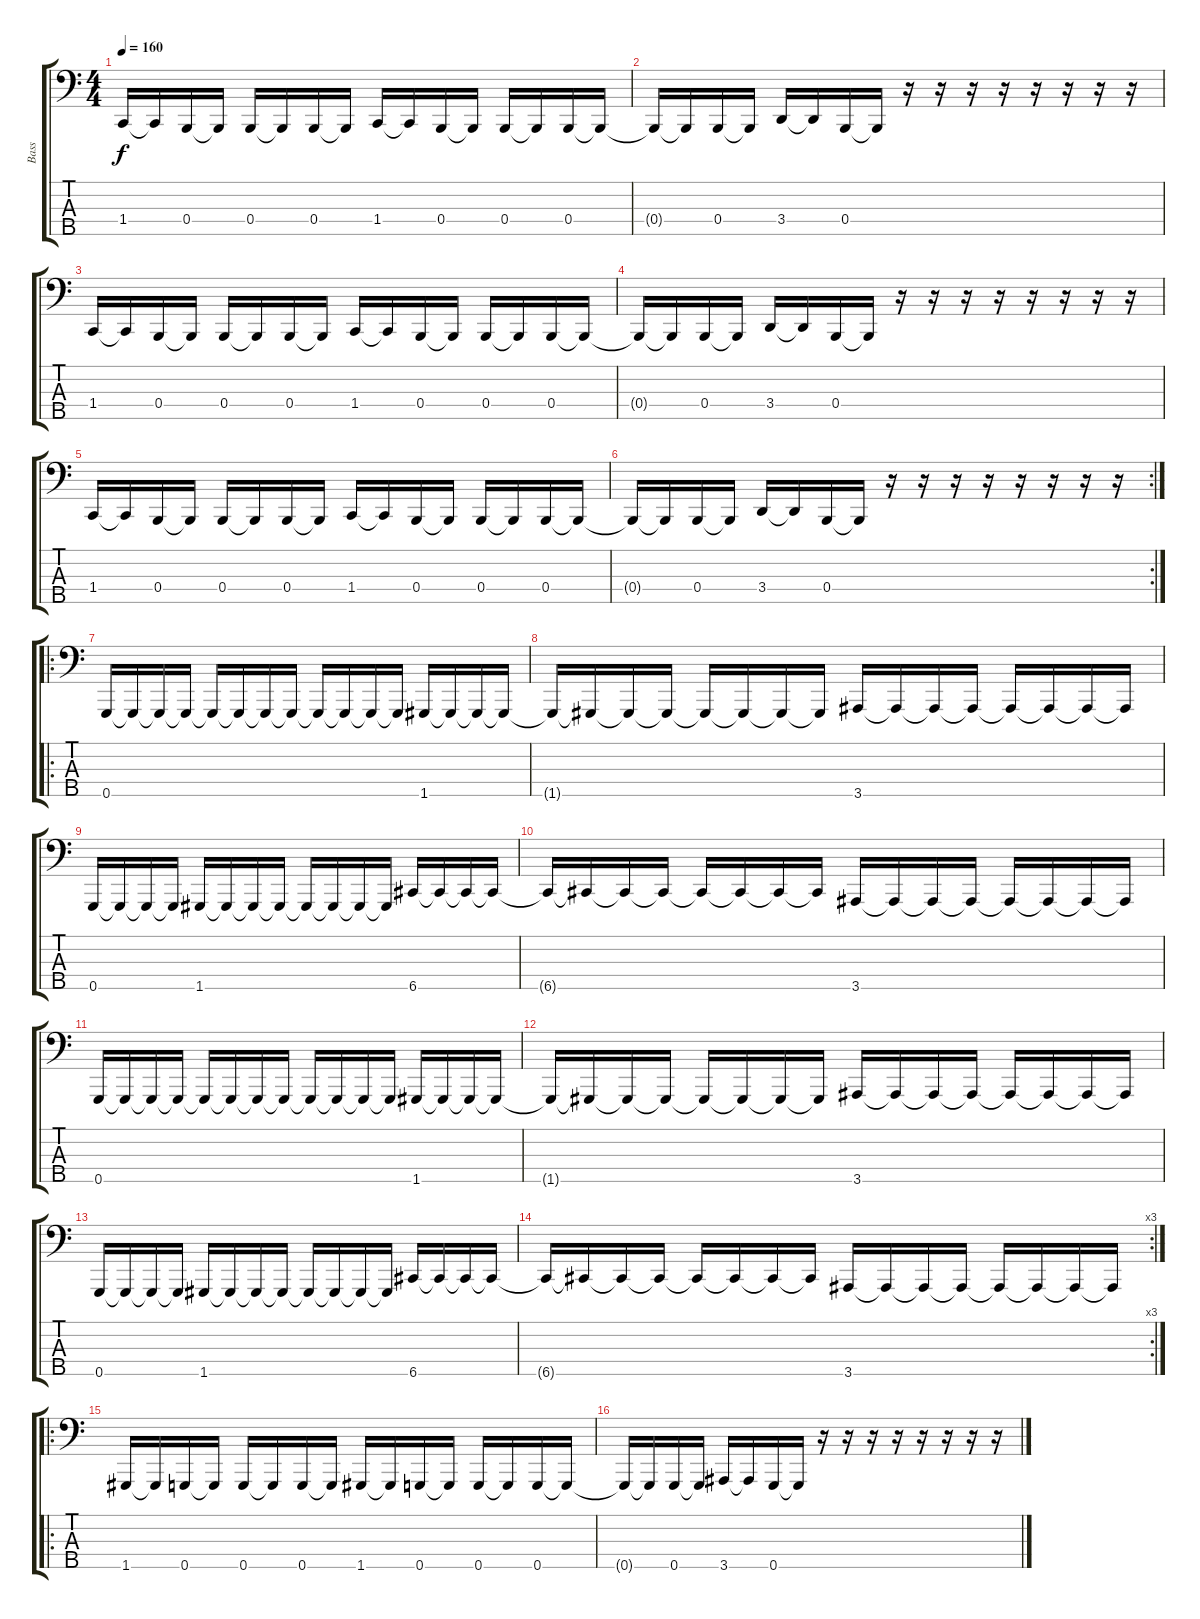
\track ("Bass" "Bass") {instrument slapbass1}
\staff {score tabs}
\tuning (F2 C2 G1 B0 G0) {hide}
\ts (4 4)
\tempo 160
\clef f4
\ks c
1.4.16{dy f} 1.4{t}.16 0.4.16 0.4{t}.16 0.4.16 0.4{t}.16 0.4.16 0.4{t}.16 1.4.16 1.4{t}.16 0.4.16 0.4{t}.16 0.4.16 0.4{t}.16 0.4.16 0.4{t}.16 |
0.4{t}.16 0.4{t}.16 0.4.16 0.4{t}.16 3.4.16 3.4{t}.16 0.4.16 0.4{t}.16 r.16 r.16 r.16 r.16 r.16 r.16 r.16 r.16 |
1.4.16 1.4{t}.16 0.4.16 0.4{t}.16 0.4.16 0.4{t}.16 0.4.16 0.4{t}.16 1.4.16 1.4{t}.16 0.4.16 0.4{t}.16 0.4.16 0.4{t}.16 0.4.16 0.4{t}.16 |
0.4{t}.16 0.4{t}.16 0.4.16 0.4{t}.16 3.4.16 3.4{t}.16 0.4.16 0.4{t}.16 r.16 r.16 r.16 r.16 r.16 r.16 r.16 r.16 |
1.4.16 1.4{t}.16 0.4.16 0.4{t}.16 0.4.16 0.4{t}.16 0.4.16 0.4{t}.16 1.4.16 1.4{t}.16 0.4.16 0.4{t}.16 0.4.16 0.4{t}.16 0.4.16 0.4{t}.16 |
\rc 2
0.4{t}.16 0.4{t}.16 0.4.16 0.4{t}.16 3.4.16 3.4{t}.16 0.4.16 0.4{t}.16 r.16 r.16 r.16 r.16 r.16 r.16 r.16 r.16 |
\ro
0.5.16 0.5{t}.16 0.5{t}.16 0.5{t}.16 0.5{t}.16 0.5{t}.16 0.5{t}.16 0.5{t}.16 0.5{t}.16 0.5{t}.16 0.5{t}.16 0.5{t}.16 1.5.16 1.5{t}.16 1.5{t}.16 1.5{t}.16 |
1.5{t}.16 1.5{t}.16 1.5{t}.16 1.5{t}.16 1.5{t}.16 1.5{t}.16 1.5{t}.16 1.5{t}.16 3.5.16 3.5{t}.16 3.5{t}.16 3.5{t}.16 3.5{t}.16 3.5{t}.16 3.5{t}.16 3.5{t}.16 |
0.5.16 0.5{t}.16 0.5{t}.16 0.5{t}.16 1.5.16 1.5{t}.16 1.5{t}.16 1.5{t}.16 1.5{t}.16 1.5{t}.16 1.5{t}.16 1.5{t}.16 6.5.16 6.5{t}.16 6.5{t}.16 6.5{t}.16 |
6.5{t}.16 6.5{t}.16 6.5{t}.16 6.5{t}.16 6.5{t}.16 6.5{t}.16 6.5{t}.16 6.5{t}.16 3.5.16 3.5{t}.16 3.5{t}.16 3.5{t}.16 3.5{t}.16 3.5{t}.16 3.5{t}.16 3.5{t}.16 |
0.5.16 0.5{t}.16 0.5{t}.16 0.5{t}.16 0.5{t}.16 0.5{t}.16 0.5{t}.16 0.5{t}.16 0.5{t}.16 0.5{t}.16 0.5{t}.16 0.5{t}.16 1.5.16 1.5{t}.16 1.5{t}.16 1.5{t}.16 |
1.5{t}.16 1.5{t}.16 1.5{t}.16 1.5{t}.16 1.5{t}.16 1.5{t}.16 1.5{t}.16 1.5{t}.16 3.5.16 3.5{t}.16 3.5{t}.16 3.5{t}.16 3.5{t}.16 3.5{t}.16 3.5{t}.16 3.5{t}.16 |
0.5.16 0.5{t}.16 0.5{t}.16 0.5{t}.16 1.5.16 1.5{t}.16 1.5{t}.16 1.5{t}.16 1.5{t}.16 1.5{t}.16 1.5{t}.16 1.5{t}.16 6.5.16 6.5{t}.16 6.5{t}.16 6.5{t}.16 |
\rc 3
6.5{t}.16 6.5{t}.16 6.5{t}.16 6.5{t}.16 6.5{t}.16 6.5{t}.16 6.5{t}.16 6.5{t}.16 3.5.16 3.5{t}.16 3.5{t}.16 3.5{t}.16 3.5{t}.16 3.5{t}.16 3.5{t}.16 3.5{t}.16 |
\ro
1.5.16 1.5{t}.16 0.5.16 0.5{t}.16 0.5.16 0.5{t}.16 0.5.16 0.5{t}.16 1.5.16 1.5{t}.16 0.5.16 0.5{t}.16 0.5.16 0.5{t}.16 0.5.16 0.5{t}.16 |
0.5{t}.16 0.5{t}.16 0.5.16 0.5{t}.16 3.5.16 3.5{t}.16 0.5.16 0.5{t}.16 r.16 r.16 r.16 r.16 r.16 r.16 r.16 r.16
